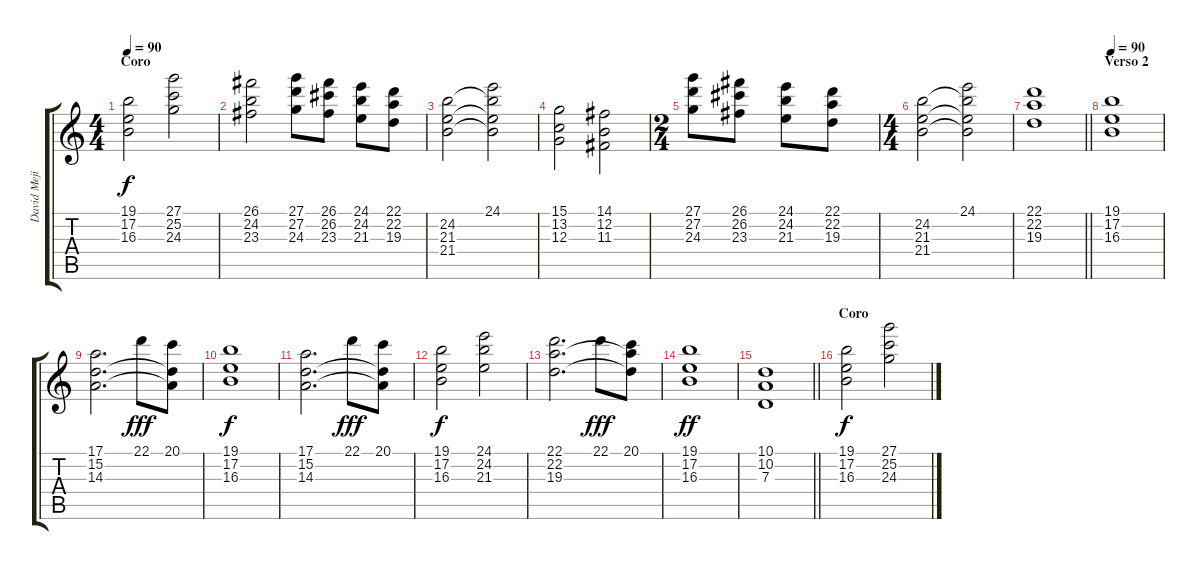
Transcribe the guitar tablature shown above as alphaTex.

\track ("David Mejía" "David Mejí") {instrument stringensemble1}
\staff {score tabs}
\tuning (E4 B3 G3 D3 A2 E2) {hide}
\ts (4 4)
\section ("" "Coro")
\tempo 90
\clef g2
\ks c
(19.1 17.2 16.3).2{dy f} (27.1 25.2 24.3).2 |
(26.1 24.2 23.3).2 (27.1 27.2 24.3).8 (26.1 26.2 23.3).8 (24.1 24.2 21.3).8 (22.1 22.2 19.3).8 |
(24.2 21.3 21.4).2 (24.1 24.2{t} 21.3{t} 21.4{t}).2 |
(15.1 13.2 12.3).2 (14.1 12.2 11.3).2 |
\ts (2 4)
(27.1 27.2 24.3).8 (26.1 26.2 23.3).8 (24.1 24.2 21.3).8 (22.1 22.2 19.3).8 |
\ts (4 4)
(24.2 21.3 21.4).2 (24.1 24.2{t} 21.3{t} 21.4{t}).2{volume 16} |
\barLineRight lightlight
(22.1 22.2 19.3).1 |
\section ("" "Verso 2")
\tempo 90
(19.1 17.2 16.3).1{volume 11} |
(17.1 15.2 14.3).2{d} 22.1.8{dy fff} (20.1 15.2{t} 14.3{t}).8 |
(19.1 17.2 16.3).1{dy f} |
(17.1 15.2 14.3).2{d} 22.1.8{dy fff} (20.1 15.2{t} 14.3{t}).8 |
(19.1 17.2 16.3).2{dy f volume 16} (24.1 24.2 21.3).2 |
(22.1 22.2 19.3).2{d} 22.1.8{dy fff} (20.1 22.2{t} 19.3{t}).8 |
(19.1 17.2 16.3).1{dy ff volume 11} |
\barLineRight lightlight
(10.1 10.2 7.3).1 |
\section ("" "Coro")
(19.1 17.2 16.3).2{dy f} (27.1 25.2 24.3).2
